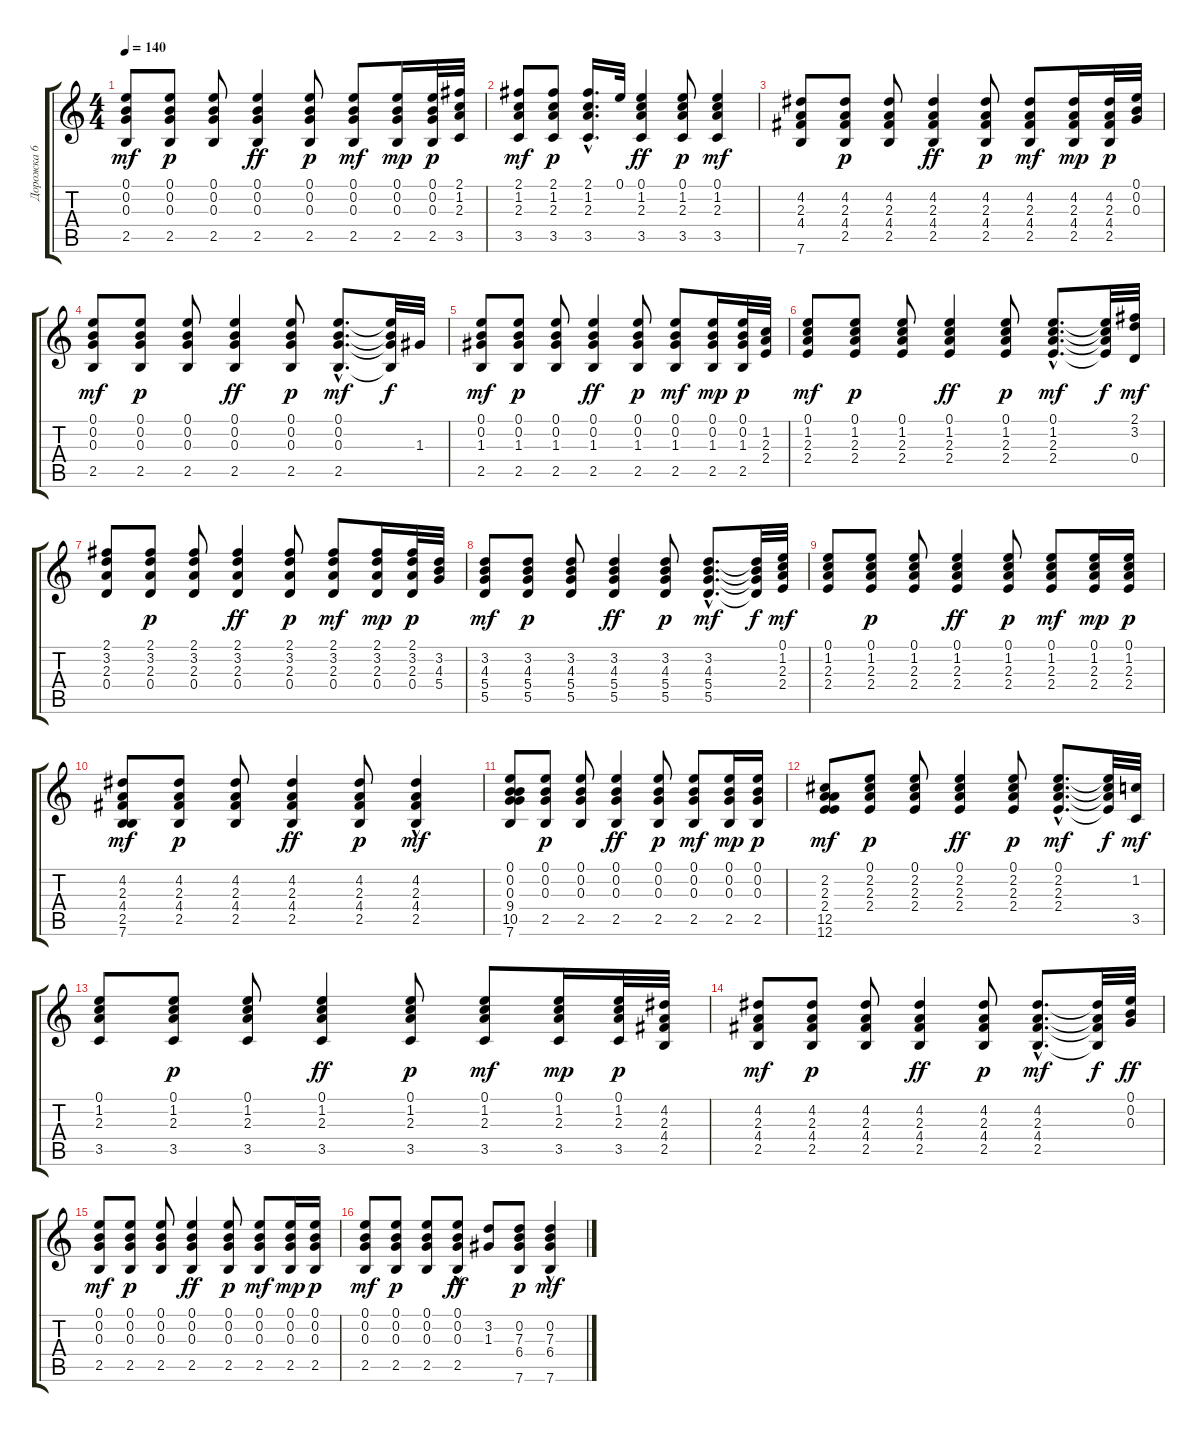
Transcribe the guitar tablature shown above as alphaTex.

\track ("Дорожка 6" "Дорожка 6") {instrument acousticguitarsteel}
\staff {score tabs}
\tuning (E4 B3 G3 D3 A2 E2) {hide}
\ts (4 4)
\tempo 140
\clef g2
\ks c
(0.1 0.2 0.3 2.5).8{dy mf} (0.1 0.2 0.3 2.5).8{dy p} (0.1 0.2 0.3 2.5).8 (0.1 0.2 0.3 2.5).4{dy ff} (0.1 0.2 0.3 2.5).8{dy p} (0.1 0.2 0.3 2.5).8{dy mf} (0.1 0.2 0.3 2.5).16{dy mp} (0.1 0.2 0.3 2.5).32{dy p} (2.1 1.2 2.3 3.5).32 |
(2.1 1.2 2.3 3.5).8{dy mf} (2.1 1.2 2.3 3.5).8{dy p} (2.1{hac} 1.2 2.3 3.5).16{d} 0.1.32 (0.1 1.2 2.3 3.5).4{dy ff} (0.1 1.2 2.3 3.5).8{dy p} (0.1 1.2 2.3 3.5).4{dy mf} |
(4.2 2.3 4.4 7.6).8 (4.2 2.3 4.4 2.5).8{dy p} (4.2 2.3 4.4 2.5).8 (4.2 2.3 4.4 2.5).4{dy ff} (4.2 2.3 4.4 2.5).8{dy p} (4.2 2.3 4.4 2.5).8{dy mf} (4.2 2.3 4.4 2.5).16{dy mp} (4.2 2.3 4.4 2.5).32{dy p} (0.1 0.2 0.3).32 |
(0.1 0.2 0.3 2.5).8{dy mf} (0.1 0.2 0.3 2.5).8{dy p} (0.1 0.2 0.3 2.5).8 (0.1 0.2 0.3 2.5).4{dy ff} (0.1 0.2 0.3 2.5).8{dy p} (0.1{hac} 0.2{hac} 0.3{hac} 2.5{hac}).8{d dy mf} (0.1{t} 0.2{t} 0.3{t} 2.5{t}).32{dy f} 1.3.32 |
(0.1 0.2 1.3 2.5).8{dy mf} (0.1 0.2 1.3 2.5).8{dy p} (0.1 0.2 1.3 2.5).8 (0.1 0.2 1.3 2.5).4{dy ff} (0.1 0.2 1.3 2.5).8{dy p} (0.1 0.2 1.3 2.5).8{dy mf} (0.1 0.2 1.3 2.5).16{dy mp} (0.1 0.2 1.3 2.5).32{dy p} (1.2 2.3 2.4).32 |
(0.1 1.2 2.3 2.4).8{dy mf} (0.1 1.2 2.3 2.4).8{dy p} (0.1 1.2 2.3 2.4).8 (0.1 1.2 2.3 2.4).4{dy ff} (0.1 1.2 2.3 2.4).8{dy p} (0.1{hac} 1.2{hac} 2.3{hac} 2.4{hac}).8{d dy mf} (0.1{t} 1.2{t} 2.3{t} 2.4{t}).32{dy f} (2.1 3.2 0.4).32{dy mf} |
(2.1 3.2 2.3 0.4).8 (2.1 3.2 2.3 0.4).8{dy p} (2.1 3.2 2.3 0.4).8 (2.1 3.2 2.3 0.4).4{dy ff} (2.1 3.2 2.3 0.4).8{dy p} (2.1 3.2 2.3 0.4).8{dy mf} (2.1 3.2 2.3 0.4).16{dy mp} (2.1 3.2 2.3 0.4).32{dy p} (3.2 4.3 5.4).32 |
(3.2 4.3 5.4 5.5).8{dy mf} (3.2 4.3 5.4 5.5).8{dy p} (3.2 4.3 5.4 5.5).8 (3.2 4.3 5.4 5.5).4{dy ff} (3.2 4.3 5.4 5.5).8{dy p} (3.2{hac} 4.3{hac} 5.4{hac} 5.5{hac}).8{d dy mf} (3.2{t} 4.3{t} 5.4{t} 5.5{t}).32{dy f} (0.1 1.2 2.3 2.4).32{dy mf} |
(0.1 1.2 2.3 2.4).8 (0.1 1.2 2.3 2.4).8{dy p} (0.1 1.2 2.3 2.4).8 (0.1 1.2 2.3 2.4).4{dy ff} (0.1 1.2 2.3 2.4).8{dy p} (0.1 1.2 2.3 2.4).8{dy mf} (0.1 1.2 2.3 2.4).16{dy mp} (0.1 1.2 2.3 2.4).16{dy p} |
(4.2 2.3 4.4 2.5 7.6).8{dy mf} (4.2 2.3 4.4 2.5).8{dy p} (4.2 2.3 4.4 2.5).8 (4.2 2.3 4.4 2.5).4{dy ff} (4.2 2.3 4.4 2.5).8{dy p} (4.2{hac} 2.3{hac} 4.4{hac} 2.5).4{dy mf} |
(0.1 0.2 0.3 9.4 10.5 7.6).8 (0.1 0.2 0.3 2.5).8{dy p} (0.1 0.2 0.3 2.5).8 (0.1 0.2 0.3 2.5).4{dy ff} (0.1 0.2 0.3 2.5).8{dy p} (0.1 0.2 0.3 2.5).8{dy mf} (0.1 0.2 0.3 2.5).16{dy mp} (0.1 0.2 0.3 2.5).16{dy p} |
(2.2 2.3 2.4 12.5 12.6).8{dy mf} (0.1 2.2 2.3 2.4).8{dy p} (0.1 2.2 2.3 2.4).8 (0.1 2.2 2.3 2.4).4{dy ff} (0.1 2.2 2.3 2.4).8{dy p} (0.1{hac} 2.2{hac} 2.3{hac} 2.4{hac}).8{d dy mf} (0.1{t} 2.2{t} 2.3{t} 2.4{t}).32{dy f} (1.2 3.5).32{dy mf} |
(0.1 1.2 2.3 3.5).8 (0.1 1.2 2.3 3.5).8{dy p} (0.1 1.2 2.3 3.5).8 (0.1 1.2 2.3 3.5).4{dy ff} (0.1 1.2 2.3 3.5).8{dy p} (0.1 1.2 2.3 3.5).8{dy mf} (0.1 1.2 2.3 3.5).16{dy mp} (0.1 1.2 2.3 3.5).32{dy p} (4.2 2.3 4.4 2.5).32 |
(4.2 2.3 4.4 2.5).8{dy mf} (4.2 2.3 4.4 2.5).8{dy p} (4.2 2.3 4.4 2.5).8 (4.2 2.3 4.4 2.5).4{dy ff} (4.2 2.3 4.4 2.5).8{dy p} (4.2{hac} 2.3{hac} 4.4{hac} 2.5{hac}).8{d dy mf} (4.2{t} 2.3{t} 4.4{t} 2.5{t}).32{dy f} (0.1 0.2 0.3).32{dy ff} |
(0.1 0.2 0.3 2.5).8{dy mf} (0.1 0.2 0.3 2.5).8{dy p} (0.1 0.2 0.3 2.5).8 (0.1 0.2 0.3 2.5).4{dy ff} (0.1 0.2 0.3 2.5).8{dy p} (0.1 0.2 0.3 2.5).8{dy mf} (0.1 0.2 0.3 2.5).16{dy mp} (0.1 0.2 0.3 2.5).16{dy p} |
(0.1 0.2 0.3 2.5).8{dy mf} (0.1 0.2 0.3 2.5).8{dy p} (0.1 0.2 0.3 2.5).8 (0.1 0.2 0.3{hac} 2.5).8{dy ff} (3.2 1.3).8 (0.2 7.3 6.4 7.6).8{dy p} (0.2{hac} 7.3{hac} 6.4{hac} 7.6).4{dy mf}
